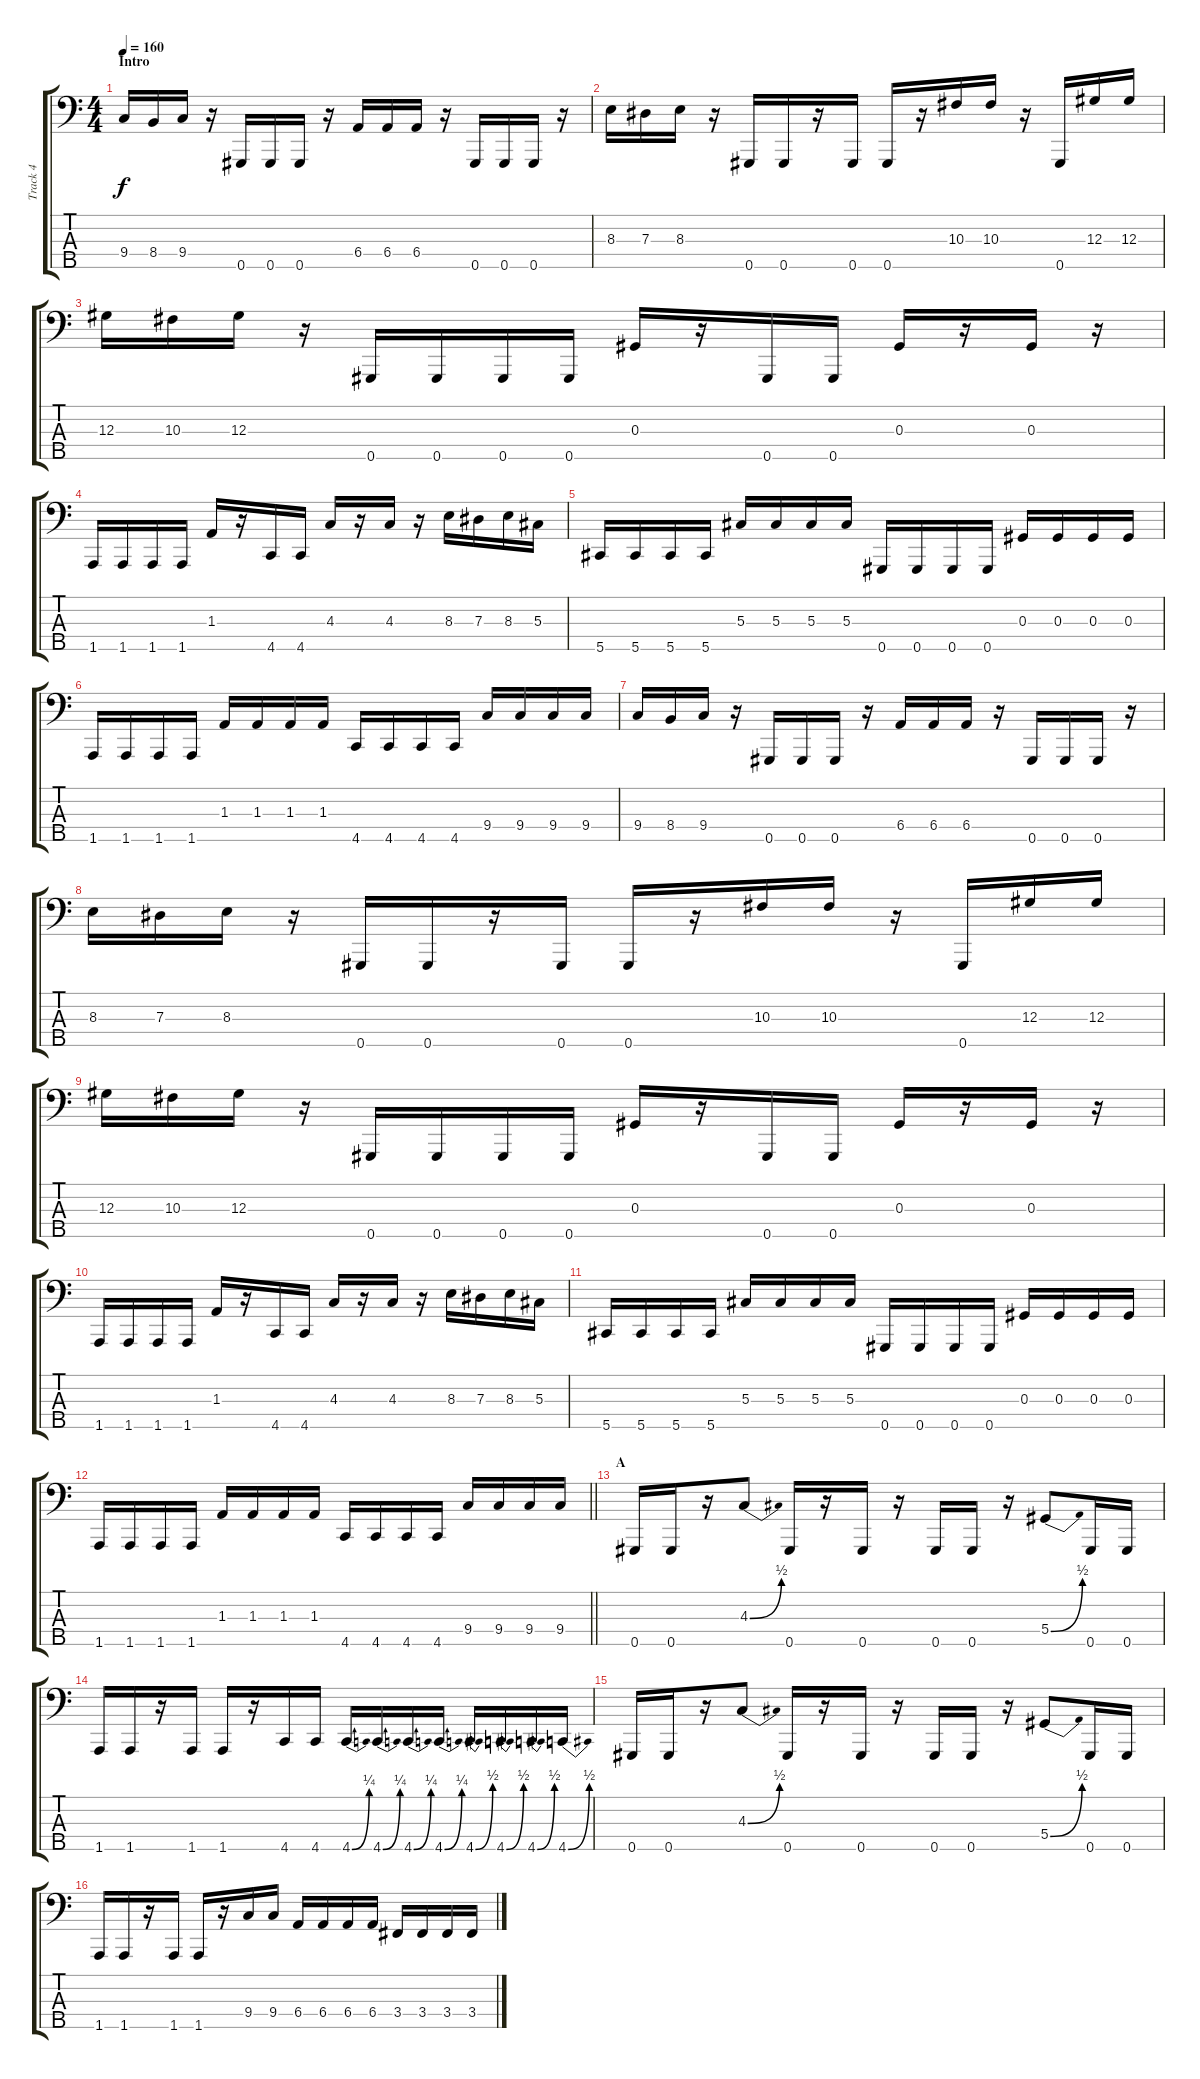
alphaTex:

\track ("Track 4" "Track 4") {instrument electricbasspick}
\staff {score tabs}
\tuning (Gb2 Db2 Ab1 Eb1 Ab0) {hide}
\ts (4 4)
\section ("" "Intro")
\tempo 160
\clef f4
\ks c
9.4.16{dy f instrument electricbasspick} 8.4.16 9.4.16 r.16 0.5.16 0.5.16 0.5.16 r.16 6.4.16 6.4.16 6.4.16 r.16 0.5.16 0.5.16 0.5.16 r.16 |
8.3.16 7.3.16 8.3.16 r.16 0.5.16 0.5.16 r.16 0.5.16 0.5.16 r.16 10.3.16 10.3.16 r.16 0.5.16 12.3.16 12.3.16 |
12.3.16 10.3.16 12.3.16 r.16 0.5.16 0.5.16 0.5.16 0.5.16 0.3.16 r.16 0.5.16 0.5.16 0.3.16 r.16 0.3.16 r.16 |
1.5.16 1.5.16 1.5.16 1.5.16 1.3.16 r.16 4.5.16 4.5.16 4.3.16 r.16 4.3.16 r.16 8.3.16 7.3.16 8.3.16 5.3.16 |
5.5.16 5.5.16 5.5.16 5.5.16 5.3.16 5.3.16 5.3.16 5.3.16 0.5.16 0.5.16 0.5.16 0.5.16 0.3.16 0.3.16 0.3.16 0.3.16 |
1.5.16 1.5.16 1.5.16 1.5.16 1.3.16 1.3.16 1.3.16 1.3.16 4.5.16 4.5.16 4.5.16 4.5.16 9.4.16 9.4.16 9.4.16 9.4.16 |
9.4.16 8.4.16 9.4.16 r.16 0.5.16 0.5.16 0.5.16 r.16 6.4.16 6.4.16 6.4.16 r.16 0.5.16 0.5.16 0.5.16 r.16 |
8.3.16 7.3.16 8.3.16 r.16 0.5.16 0.5.16 r.16 0.5.16 0.5.16 r.16 10.3.16 10.3.16 r.16 0.5.16 12.3.16 12.3.16 |
12.3.16 10.3.16 12.3.16 r.16 0.5.16 0.5.16 0.5.16 0.5.16 0.3.16 r.16 0.5.16 0.5.16 0.3.16 r.16 0.3.16 r.16 |
1.5.16 1.5.16 1.5.16 1.5.16 1.3.16 r.16 4.5.16 4.5.16 4.3.16 r.16 4.3.16 r.16 8.3.16 7.3.16 8.3.16 5.3.16 |
5.5.16 5.5.16 5.5.16 5.5.16 5.3.16 5.3.16 5.3.16 5.3.16 0.5.16 0.5.16 0.5.16 0.5.16 0.3.16 0.3.16 0.3.16 0.3.16 |
\barLineRight lightlight
1.5.16 1.5.16 1.5.16 1.5.16 1.3.16 1.3.16 1.3.16 1.3.16 4.5.16 4.5.16 4.5.16 4.5.16 9.4.16 9.4.16 9.4.16 9.4.16 |
\section ("" "A")
0.5.16 0.5.16 r.16 4.3{be (bend 0 0 60 2)}.8 0.5.16 r.16 0.5.16 r.16 0.5.16 0.5.16 r.16 5.4{be (bend 0 0 60 2)}.8 0.5.16 0.5.16 |
1.5.16 1.5.16 r.16 1.5.16 1.5.16 r.16 4.5.16 4.5.16 4.5{be (bend 0 0 60 1)}.16 4.5{be (bend 0 0 60 1)}.16 4.5{be (bend 0 0 60 1)}.16 4.5{be (bend 0 0 60 1)}.16 4.5{be (bend 0 0 60 2)}.16 4.5{be (bend 0 0 60 2)}.16 4.5{be (bend 0 0 60 2)}.16 4.5{be (bend 0 0 60 2)}.16 |
0.5.16 0.5.16 r.16 4.3{be (bend 0 0 60 2)}.8 0.5.16 r.16 0.5.16 r.16 0.5.16 0.5.16 r.16 5.4{be (bend 0 0 60 2)}.8 0.5.16 0.5.16 |
1.5.16 1.5.16 r.16 1.5.16 1.5.16 r.16 9.4.16 9.4.16 6.4.16 6.4.16 6.4.16 6.4.16 3.4.16 3.4.16 3.4.16 3.4.16
